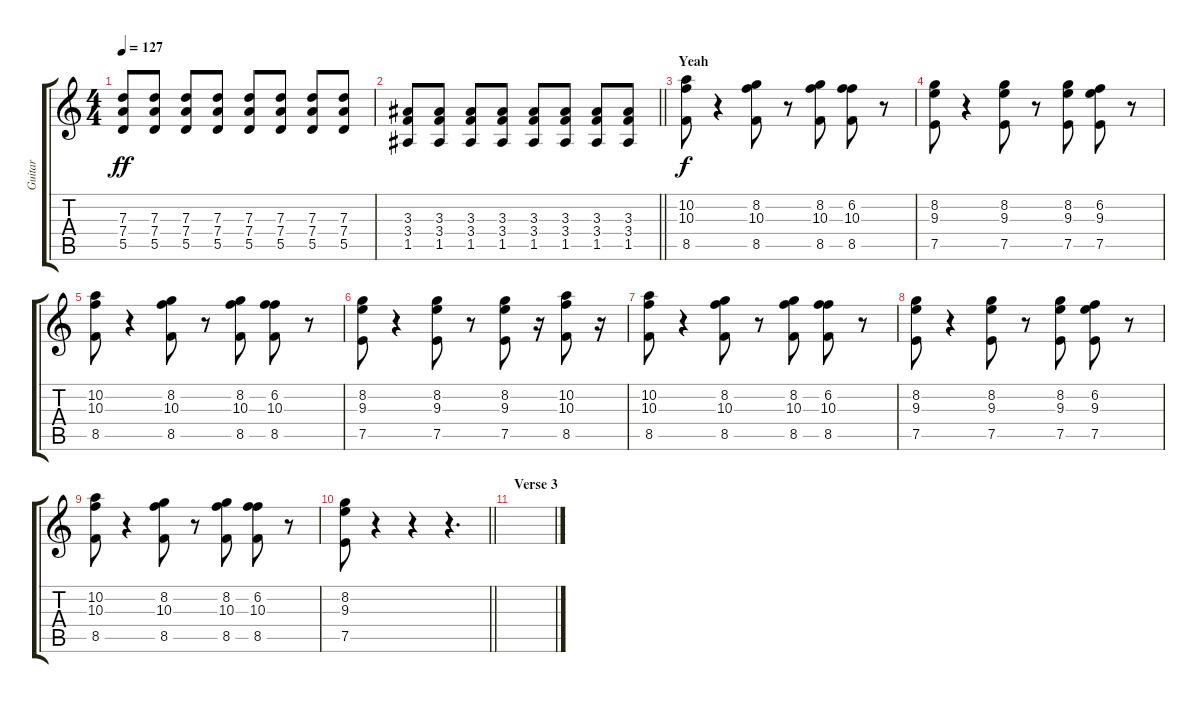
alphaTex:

\track ("Guitar" "Guitar") {instrument electricguitarclean}
\staff {score tabs}
\tuning (E4 B3 G3 D3 A2 E2) {hide}
\ts (4 4)
\tempo 127
\clef g2
\ks c
(7.3 7.4 5.5).8{dy ff} (7.3 7.4 5.5).8 (7.3 7.4 5.5).8 (7.3 7.4 5.5).8 (7.3 7.4 5.5).8 (7.3 7.4 5.5).8 (7.3 7.4 5.5).8 (7.3 7.4 5.5).8 |
\barLineRight lightlight
(3.3 3.4 1.5).8 (3.3 3.4 1.5).8 (3.3 3.4 1.5).8 (3.3 3.4 1.5).8 (3.3 3.4 1.5).8 (3.3 3.4 1.5).8 (3.3 3.4 1.5).8 (3.3 3.4 1.5).8 |
\section ("" "Yeah")
(10.2 10.3 8.5).8{dy f} r.4 (8.2 10.3 8.5).8 r.8 (8.2 10.3 8.5).8 (6.2 10.3 8.5).8 r.8 |
(8.2 9.3 7.5).8 r.4 (8.2 9.3 7.5).8 r.8 (8.2 9.3 7.5).8 (6.2 9.3 7.5).8 r.8 |
(10.2 10.3 8.5).8 r.4 (8.2 10.3 8.5).8 r.8 (8.2 10.3 8.5).8 (6.2 10.3 8.5).8 r.8 |
(8.2 9.3 7.5).8 r.4 (8.2 9.3 7.5).8 r.8 (8.2 9.3 7.5).8 r.16 (10.2 10.3 8.5).8 r.16 |
(10.2 10.3 8.5).8 r.4 (8.2 10.3 8.5).8 r.8 (8.2 10.3 8.5).8 (6.2 10.3 8.5).8 r.8 |
(8.2 9.3 7.5).8 r.4 (8.2 9.3 7.5).8 r.8 (8.2 9.3 7.5).8 (6.2 9.3 7.5).8 r.8 |
(10.2 10.3 8.5).8 r.4 (8.2 10.3 8.5).8 r.8 (8.2 10.3 8.5).8 (6.2 10.3 8.5).8 r.8 |
\barLineRight lightlight
(8.2 9.3 7.5).8 r.4 r.4 r.4{d} |
\section ("" "Verse 3")
